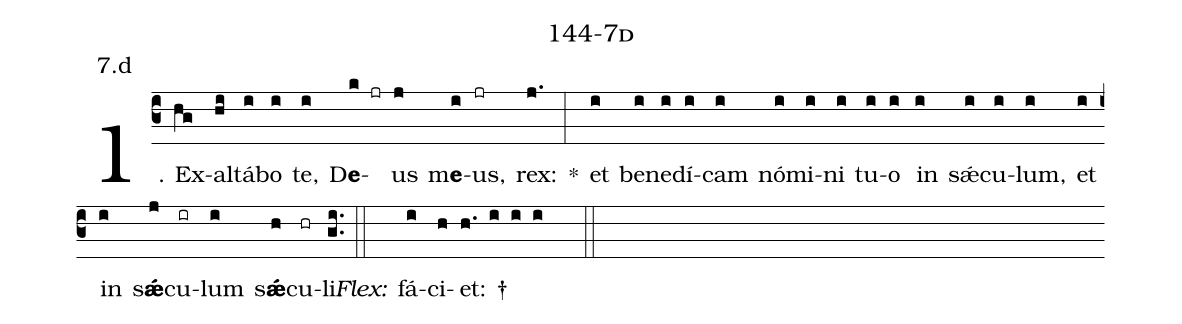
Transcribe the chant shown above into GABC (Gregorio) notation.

name: 144-7d;
annotation: 7.d;
%%
(c3)1. Ex(hg)al(hi)tá(i)bo(i) te,(i) D<b>e</b>(k jr)us(j) m<b>e</b>(i)us,(jr) rex:(j.) *(:) et(i) be(i)ne(i)dí(i)cam(i) nó(i)mi(i)ni(i) tu(i)o(i) in(i) sǽ(i)cu(i)lum,(i) et(i) in(i) s<b>ǽ</b>(j)cu(ir)lum(i) s<b>ǽ</b>(h)cu(hr)li.(gi..) (::)
<i>Flex:</i>()  fá(i)ci(h)et: †(h. i i i  ::)
